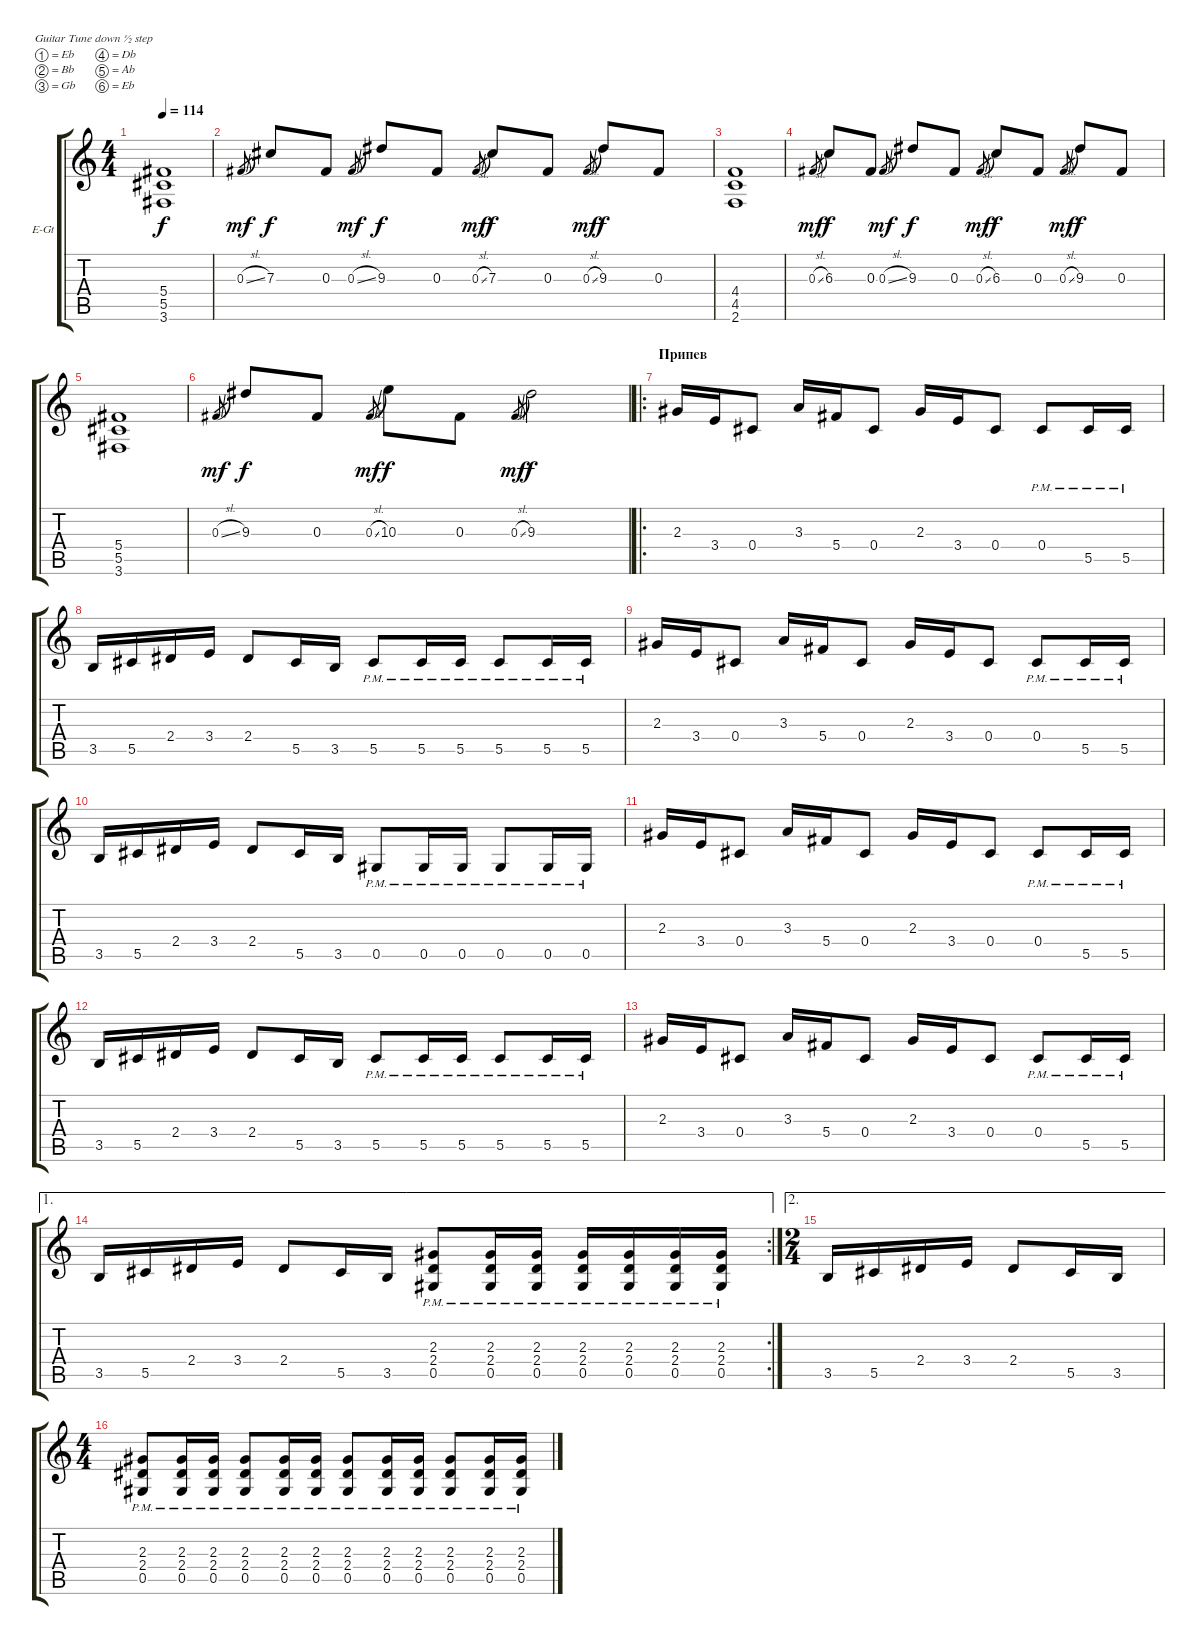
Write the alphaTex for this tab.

\bracketExtendMode groupsimilarinstruments
\firstSystemTrackNameOrientation horizontal
\otherSystemsTrackNameOrientation horizontal
\track ("Гитара 1" "E-Gt") {instrument distortionguitar}
\staff {score tabs}
\tuning (Eb4 Bb3 Gb3 Db3 Ab2 Eb2)
\ts (4 4)
\tempo 114
\clef g2
\scale
0.333333
\ks c
(5.4 5.5 3.6).1{dy f} |
\scale
0.333333 0.3{sl}.8{gr dy mf} 7.3.8{dy f} 0.3.8 0.3{sl}.8{gr dy mf} 9.3.8{dy f} 0.3.8 0.3{sl}.8{gr dy mf} 7.3.8{dy f} 0.3.8 0.3{sl}.8{gr dy mf} 9.3.8{dy f} 0.3.8 |
\scale
0.333333 (4.4 4.5 2.6).1 |
\scale
0.333333 0.3{sl}.8{gr dy mf} 6.3.8{dy f} 0.3.8 0.3{sl}.8{gr dy mf} 9.3.8{dy f} 0.3.8 0.3{sl}.8{gr dy mf} 6.3.8{dy f} 0.3.8 0.3{sl}.8{gr dy mf} 9.3.8{dy f} 0.3.8 |
\scale
0.313131 (5.4 5.5 3.6).1 |
\scale
0.313131 0.3{sl}.8{gr dy mf} 9.3.8{dy f} 0.3.8 0.3{sl}.8{gr dy mf} 10.3.8{dy f} 0.3.8 0.3{sl}.8{gr dy mf} 9.3.2{dy f} |
\ro
\section ("" "Припев")
\scale
0.373737 2.3.16 3.4.16 0.4.8 3.3.16 5.4.16 0.4.8 2.3.16 3.4.16 0.4.8 0.4{pm}.8 5.5{pm}.16 5.5{pm}.16 |
\scale
0.333333 3.5.16 5.5.16 2.4.16 3.4.16 2.4.8 5.5.16 3.5.16 5.5{pm}.8 5.5{pm}.16 5.5{pm}.16 5.5{pm}.8 5.5{pm}.16 5.5{pm}.16 |
\scale
0.333333 2.3.16 3.4.16 0.4.8 3.3.16 5.4.16 0.4.8 2.3.16 3.4.16 0.4.8 0.4{pm}.8 5.5{pm}.16 5.5{pm}.16 |
\scale
0.333333 3.5.16 5.5.16 2.4.16 3.4.16 2.4.8 5.5.16 3.5.16 0.5{pm}.8 0.5{pm}.16 0.5{pm}.16 0.5{pm}.8 0.5{pm}.16 0.5{pm}.16 |
\scale
0.333333 2.3.16 3.4.16 0.4.8 3.3.16 5.4.16 0.4.8 2.3.16 3.4.16 0.4.8 0.4{pm}.8 5.5{pm}.16 5.5{pm}.16 |
\scale
0.333333 3.5.16 5.5.16 2.4.16 3.4.16 2.4.8 5.5.16 3.5.16 5.5{pm}.8 5.5{pm}.16 5.5{pm}.16 5.5{pm}.8 5.5{pm}.16 5.5{pm}.16 |
\scale
0.333333 2.3.16 3.4.16 0.4.8 3.3.16 5.4.16 0.4.8 2.3.16 3.4.16 0.4.8 0.4{pm}.8 5.5{pm}.16 5.5{pm}.16 |
\ae 1
\rc 2
\scale
0.225166 3.5.16 5.5.16 2.4.16 3.4.16 2.4.8 5.5.16 3.5.16 (2.4{pm} 0.5{pm} 2.3{pm}).8 (2.4{pm} 0.5{pm} 2.3{pm}).16 (2.4{pm} 0.5{pm} 2.3{pm}).16 (2.4{pm} 0.5{pm} 2.3{pm}).16 (2.4{pm} 0.5{pm} 2.3{pm}).16 (2.4{pm} 0.5{pm} 2.3{pm}).16 (2.4{pm} 0.5{pm} 2.3{pm}).16 |
\ae 2
\ts (2 4)
\scale
0.387417 3.5.16 5.5.16 2.4.16 3.4.16 2.4.8 5.5.16 3.5.16 |
\ts (4 4)
\scale
0.387417 (2.4{pm} 0.5{pm} 2.3{pm}).8 (2.4{pm} 0.5{pm} 2.3{pm}).16 (2.4{pm} 0.5{pm} 2.3{pm}).16 (2.4{pm} 0.5{pm} 2.3{pm}).8 (2.4{pm} 0.5{pm} 2.3{pm}).16 (2.4{pm} 0.5{pm} 2.3{pm}).16 (2.4{pm} 0.5{pm} 2.3{pm}).8 (2.4{pm} 0.5{pm} 2.3{pm}).16 (2.4{pm} 0.5{pm} 2.3{pm}).16 (2.4{pm} 0.5{pm} 2.3{pm}).8 (2.4{pm} 0.5{pm} 2.3{pm}).16 (2.4{pm} 0.5{pm} 2.3{pm}).16
